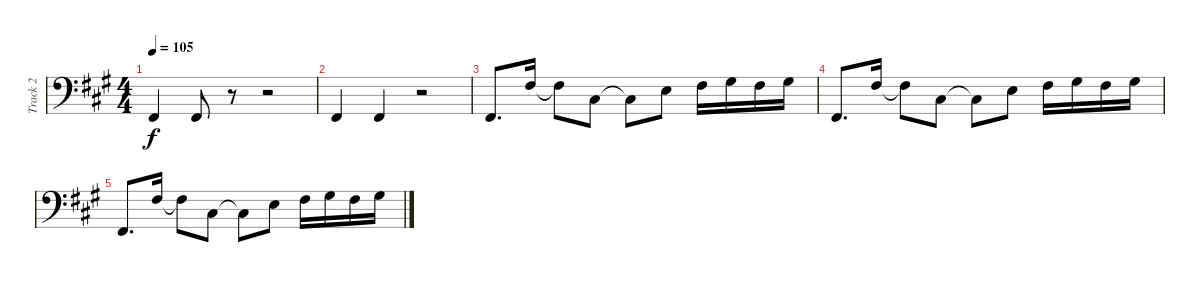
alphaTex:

\track ("Track 2" "Track 2") {instrument electricbassfinger}
\staff {score}
\tuning (G2 D2 A1 E1) {hide}
\ts (4 4)
\tempo 105
\clef f4
\ks a
2.4.4{dy f} 2.4.8 r.8 r.2 |
2.4.4 2.4.4 r.2 |
2.4.8{d} 4.2.16 4.2{t}.8 4.3.8 4.3{t}.8 2.2.8 4.2.16 1.1.16 4.2.16 1.1.16 |
2.4.8{d} 4.2.16 4.2{t}.8 4.3.8 4.3{t}.8 2.2.8 4.2.16 1.1.16 4.2.16 1.1.16 |
2.4.8{d} 4.2.16 4.2{t}.8 4.3.8 4.3{t}.8 2.2.8 4.2.16 1.1.16 4.2.16 1.1.16
